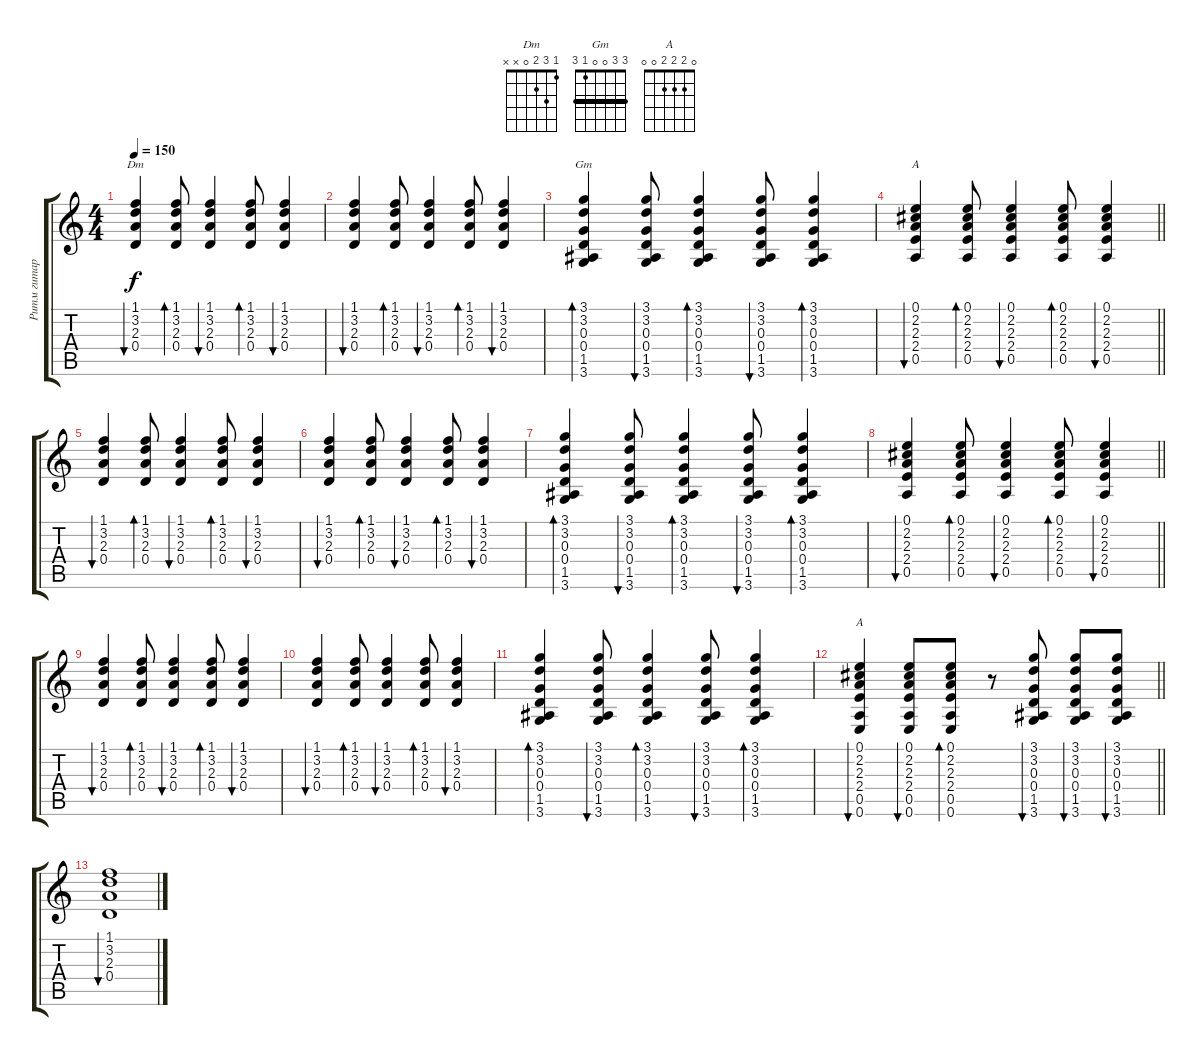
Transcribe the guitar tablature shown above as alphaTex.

\track ("Ритм гитара" "Ритм гитар") {instrument acousticguitarnylon}
\staff {score tabs}
\tuning (E4 B3 G3 D3 A2 E2) {hide}
\chord ("Dm" 1 3 2 0 x x)
\chord ("Gm" 3 3 0 0 1 3) {barre 3}
\chord ("A" 0 2 2 2 0 x)
\chord ("A" 0 2 2 2 0 0)
\ts (4 4)
\tempo 150
\clef g2
\ks c
(1.1 3.2 2.3 0.4).4{bu 60 ch "Dm" dy f} (1.1 3.2 2.3 0.4).8{bd 60} (1.1 3.2 2.3 0.4).4{bu 60} (1.1 3.2 2.3 0.4).8{bd 60} (1.1 3.2 2.3 0.4).4{bu 60} |
(1.1 3.2 2.3 0.4).4{bu 60} (1.1 3.2 2.3 0.4).8{bd 60} (1.1 3.2 2.3 0.4).4{bu 60} (1.1 3.2 2.3 0.4).8{bd 60} (1.1 3.2 2.3 0.4).4{bu 60} |
(3.1 3.2 0.3 0.4 1.5 3.6).4{bd 60 ch "Gm"} (3.1 3.2 0.3 0.4 1.5 3.6).8{bu 60} (3.1 3.2 0.3 0.4 1.5 3.6).4{bd 60} (3.1 3.2 0.3 0.4 1.5 3.6).8{bu 60} (3.1 3.2 0.3 0.4 1.5 3.6).4{bd 60} |
\barLineRight lightlight
(0.1 2.2 2.3 2.4 0.5).4{bu 60 ch "A"} (0.1 2.2 2.3 2.4 0.5).8{bd 60} (0.1 2.2 2.3 2.4 0.5).4{bu 60} (0.1 2.2 2.3 2.4 0.5).8{bd 60} (0.1 2.2 2.3 2.4 0.5).4{bu 60} |
\section ("" " ")
(1.1 3.2 2.3 0.4).4{bu 60} (1.1 3.2 2.3 0.4).8{bd 60} (1.1 3.2 2.3 0.4).4{bu 60} (1.1 3.2 2.3 0.4).8{bd 60} (1.1 3.2 2.3 0.4).4{bu 60} |
(1.1 3.2 2.3 0.4).4{bu 60} (1.1 3.2 2.3 0.4).8{bd 60} (1.1 3.2 2.3 0.4).4{bu 60} (1.1 3.2 2.3 0.4).8{bd 60} (1.1 3.2 2.3 0.4).4{bu 60} |
(3.1 3.2 0.3 0.4 1.5 3.6).4{bd 60} (3.1 3.2 0.3 0.4 1.5 3.6).8{bu 60} (3.1 3.2 0.3 0.4 1.5 3.6).4{bd 60} (3.1 3.2 0.3 0.4 1.5 3.6).8{bu 60} (3.1 3.2 0.3 0.4 1.5 3.6).4{bd 60} |
\barLineRight lightlight
(0.1 2.2 2.3 2.4 0.5).4{bu 60} (0.1 2.2 2.3 2.4 0.5).8{bd 60} (0.1 2.2 2.3 2.4 0.5).4{bu 60} (0.1 2.2 2.3 2.4 0.5).8{bd 60} (0.1 2.2 2.3 2.4 0.5).4{bu 60} |
(1.1 3.2 2.3 0.4).4{bu 60} (1.1 3.2 2.3 0.4).8{bd 60} (1.1 3.2 2.3 0.4).4{bu 60} (1.1 3.2 2.3 0.4).8{bd 60} (1.1 3.2 2.3 0.4).4{bu 60} |
(1.1 3.2 2.3 0.4).4{bu 60} (1.1 3.2 2.3 0.4).8{bd 60} (1.1 3.2 2.3 0.4).4{bu 60} (1.1 3.2 2.3 0.4).8{bd 60} (1.1 3.2 2.3 0.4).4{bu 60} |
(3.1 3.2 0.3 0.4 1.5 3.6).4{bd 60} (3.1 3.2 0.3 0.4 1.5 3.6).8{bu 60} (3.1 3.2 0.3 0.4 1.5 3.6).4{bd 60} (3.1 3.2 0.3 0.4 1.5 3.6).8{bu 60} (3.1 3.2 0.3 0.4 1.5 3.6).4{bd 60} |
\barLineRight lightlight
(0.1 2.2 2.3 2.4 0.5 0.6).4{bu 60 ch "A"} (0.1 2.2 2.3 2.4 0.5 0.6).8{bu 60} (0.1 2.2 2.3 2.4 0.5 0.6).8{bd 60} r.8 (3.1 3.2 0.3 0.4 1.5 3.6).8{bu 60} (3.1 3.2 0.3 0.4 1.5 3.6).8{bu 60} (3.1 3.2 0.3 0.4 1.5 3.6).8{bu 60} |
(1.1 3.2 2.3 0.4).1{bu 60}
